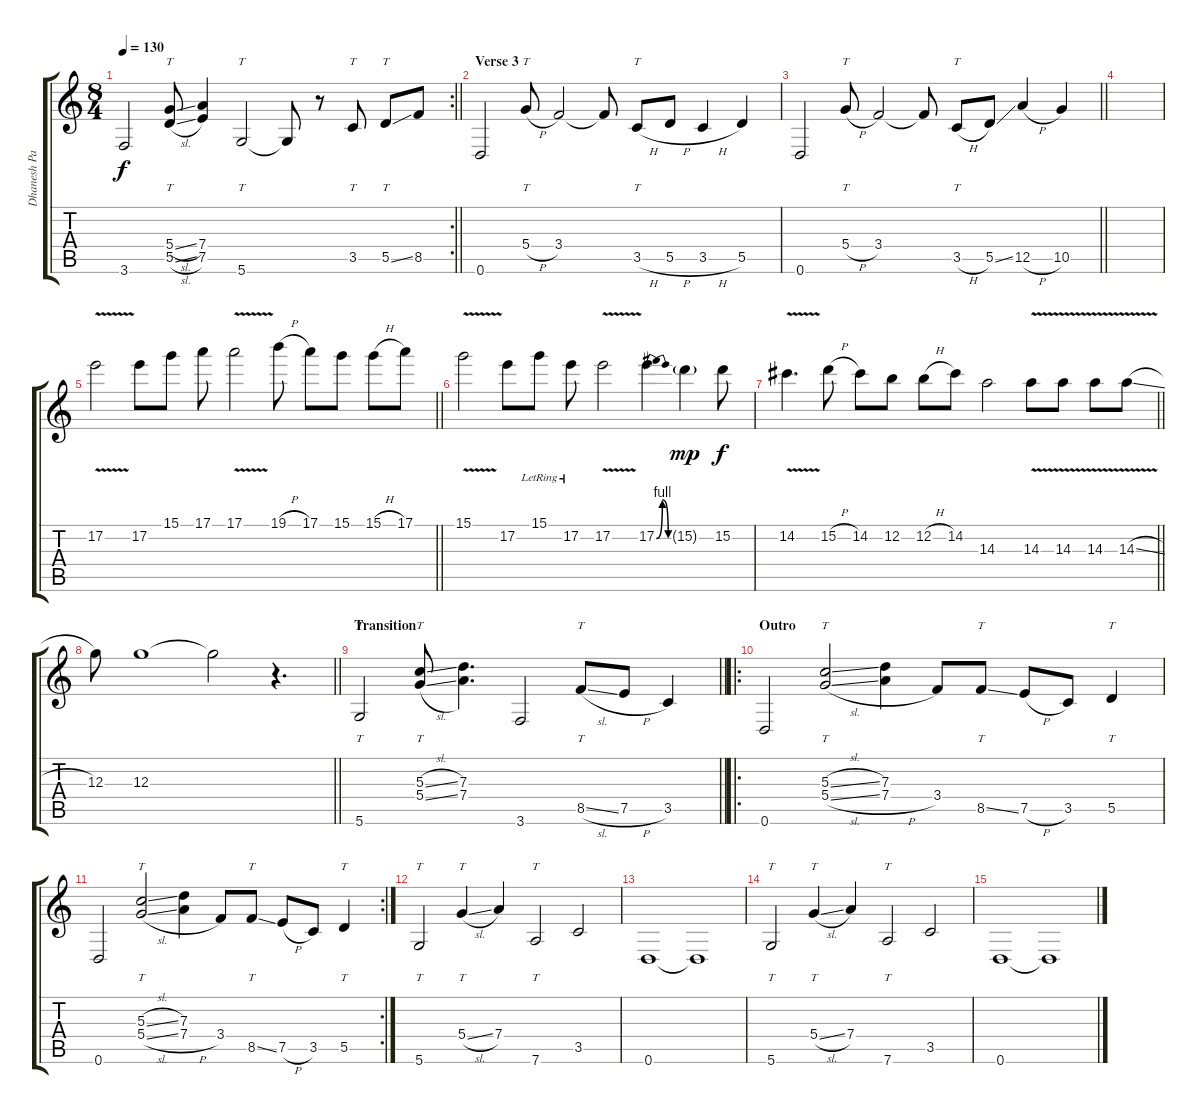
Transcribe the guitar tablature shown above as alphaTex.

\track ("Dhanesh Parmar" "Dhanesh Pa") {instrument electricguitarjazz}
\staff {score tabs}
\tuning (E4 B3 G3 D3 A2 D2) {hide}
\rc 2
\ts (8 4)
\tempo 130
\clef g2
\barLineRight lightlight
\ks c
3.6.2{dy f} (5.4{sl} 5.5{sl}).8{tt} (7.4 7.5).4 5.6.2{tt} 5.6{t}.8 r.8 3.5.8{tt} 5.5{ss}.8{tt} 8.5.8 |
\section ("" "Verse 3")
0.6.2 5.4{h}.8{tt} 3.4.2 3.4{t}.8 3.5{h}.8{tt} 5.5{h}.8 3.5{h}.4 5.5.4 |
\barLineRight lightlight
0.6.2 5.4{h}.8{tt} 3.4.2 3.4{t}.8 3.5{h}.8{tt} 5.5{ss}.8 12.5{h}.4 10.5.4 |
|
\barLineRight lightlight
17.2{v}.2 17.2.8 15.1.8 17.1.8 17.1{v}.2 19.1{h}.8 17.1.8 15.1.8 15.1{h}.8 17.1.8 |
15.1{v}.2 17.2.8 15.1{lr}.8 17.2{lr}.8 17.2{v}.2 17.2{be (bendrelease 0 0 15 4 46 4 60 0)}.4 15.2{g}.4{dy mp} 15.2.8{dy f} |
\barLineRight lightlight
14.2{v}.4{d} 15.2{h}.8 14.2.8 12.2.8 12.2{h}.8 14.2.8 14.3.2 14.3{v}.8 14.3{v}.8 14.3{v}.8 14.3{v sl}.8 |
\barLineRight lightlight
12.3.8 12.3.1 12.3{t}.2 r.4{d} |
\section ("" "Transition")
\barLineRight lightlight
5.6.2{tt} (5.3{sl} 5.4{sl}).8{tt} (7.3 7.4).4{d} 3.6.2 8.5{sl}.8{tt} 7.5{h}.8 3.5.4 |
\ro
\section ("" "Outro")
0.6.2 (5.3{sl} 5.4{sl}).2{tt} (7.3 7.4{h}).4 3.4.8 8.5{ss}.8{tt} 7.5{h}.8 3.5.8 5.5.4{tt} |
\rc 2
0.6.2 (5.3{sl} 5.4{sl}).2{tt} (7.3 7.4{h}).4 3.4.8 8.5{ss}.8{tt} 7.5{h}.8 3.5.8 5.5.4{tt} |
5.6.2{tt} 5.4{sl}.4{tt} 7.4.4 7.6.2{tt} 3.5.2 |
0.6.1 0.6{t}.1 |
5.6.2{tt} 5.4{sl}.4{tt} 7.4.4 7.6.2{tt} 3.5.2 |
0.6.1 0.6{t}.1
